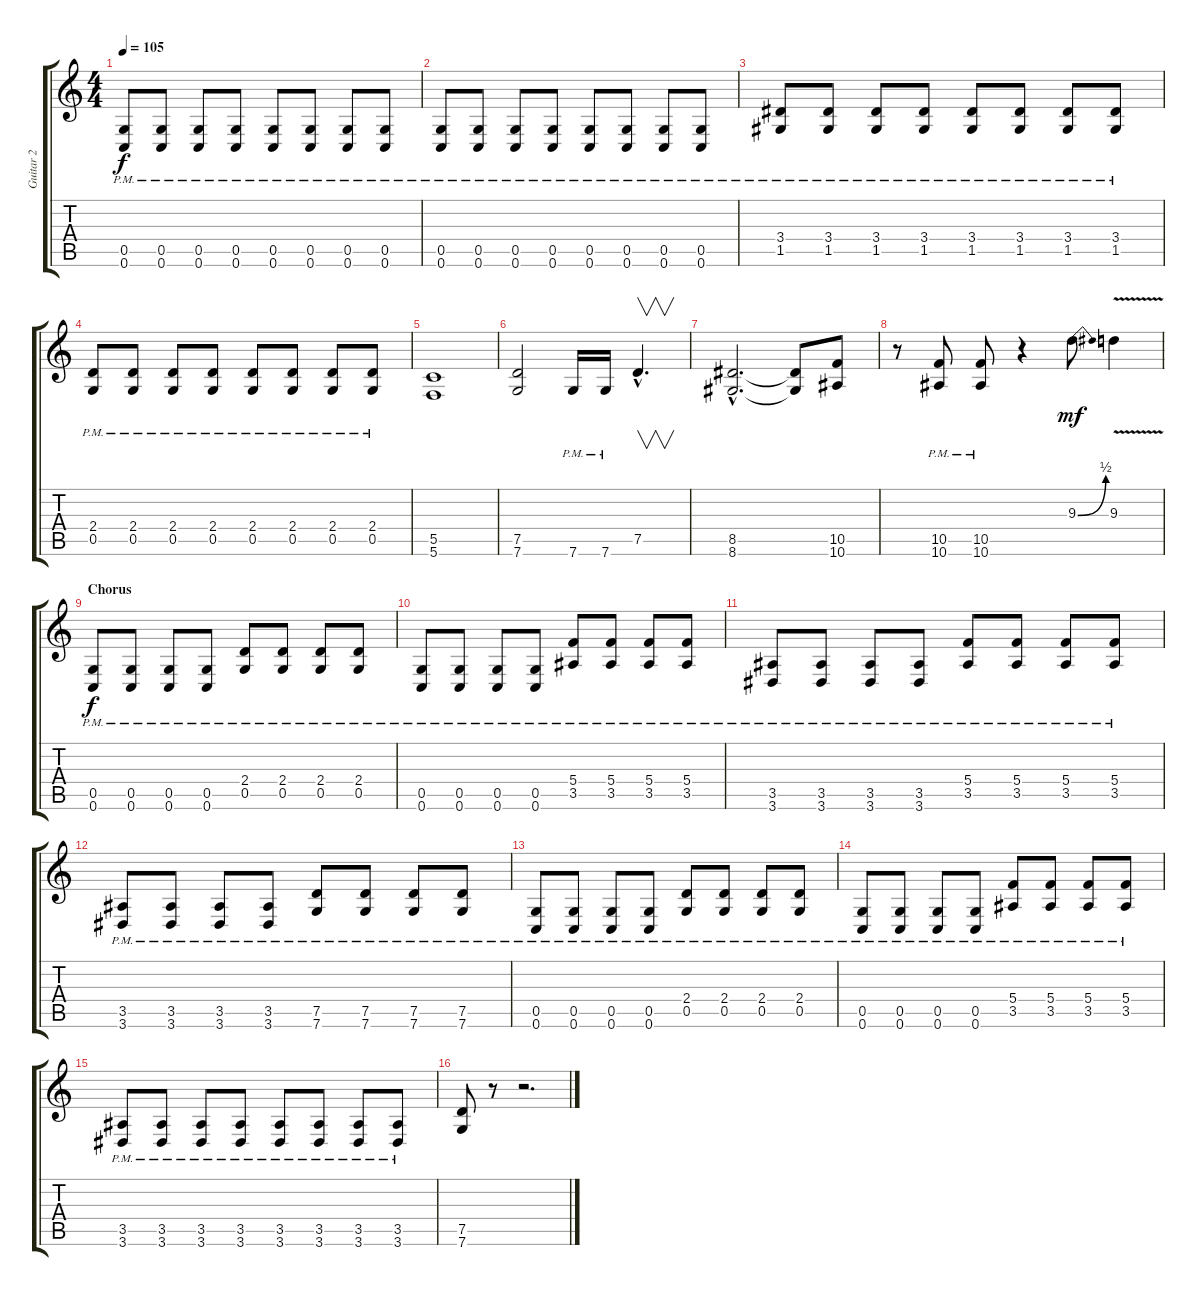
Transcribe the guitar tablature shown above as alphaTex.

\track ("Guitar 2" "Guitar 2") {instrument distortionguitar}
\staff {score tabs}
\tuning (D4 A3 F3 C3 G2 C2) {hide}
\ts (4 4)
\tempo 105
\clef g2
\ks c
(0.5{pm} 0.6{pm}).8{dy f} (0.5{pm} 0.6{pm}).8 (0.5{pm} 0.6{pm}).8 (0.5{pm} 0.6{pm}).8 (0.5{pm} 0.6{pm}).8 (0.5{pm} 0.6{pm}).8 (0.5{pm} 0.6{pm}).8 (0.5{pm} 0.6{pm}).8 |
(0.5{pm} 0.6{pm}).8 (0.5{pm} 0.6{pm}).8 (0.5{pm} 0.6{pm}).8 (0.5{pm} 0.6{pm}).8 (0.5{pm} 0.6{pm}).8 (0.5{pm} 0.6{pm}).8 (0.5{pm} 0.6{pm}).8 (0.5{pm} 0.6{pm}).8 |
(3.4{pm} 1.5{pm}).8 (3.4{pm} 1.5{pm}).8 (3.4{pm} 1.5{pm}).8 (3.4{pm} 1.5{pm}).8 (3.4{pm} 1.5{pm}).8 (3.4{pm} 1.5{pm}).8 (3.4{pm} 1.5{pm}).8 (3.4{pm} 1.5{pm}).8 |
(2.4{pm} 0.5{pm}).8 (2.4{pm} 0.5{pm}).8 (2.4{pm} 0.5{pm}).8 (2.4{pm} 0.5{pm}).8 (2.4{pm} 0.5{pm}).8 (2.4{pm} 0.5{pm}).8 (2.4{pm} 0.5{pm}).8 (2.4{pm} 0.5{pm}).8 |
(5.5 5.6).1 |
(7.5 7.6).2 7.6{pm}.16 7.6{pm}.16 7.5{hac}.4{v d instrument guitarharmonics} |
(8.5{hac} 8.6{hac}).2{d instrument distortionguitar} (8.5{t} 8.6{t}).8 (10.5 10.6).8 |
r.8 (10.5{pm} 10.6{pm}).8 (10.5{pm} 10.6{pm}).8 r.4 9.3{be (bend 0 0 60 2)}.8{dy mf} 9.3{v}.4 |
\section ("" "Chorus")
(0.5{pm} 0.6{pm}).8{dy f} (0.5{pm} 0.6{pm}).8 (0.5{pm} 0.6{pm}).8 (0.5{pm} 0.6{pm}).8 (2.4{pm} 0.5{pm}).8 (2.4{pm} 0.5{pm}).8 (2.4{pm} 0.5{pm}).8 (2.4{pm} 0.5{pm}).8 |
(0.5{pm} 0.6{pm}).8 (0.5{pm} 0.6{pm}).8 (0.5{pm} 0.6{pm}).8 (0.5{pm} 0.6{pm}).8 (5.4{pm} 3.5{pm}).8 (5.4{pm} 3.5{pm}).8 (5.4{pm} 3.5{pm}).8 (5.4{pm} 3.5{pm}).8 |
(3.5{pm} 3.6{pm}).8 (3.5{pm} 3.6{pm}).8 (3.5{pm} 3.6{pm}).8 (3.5{pm} 3.6{pm}).8 (5.4{pm} 3.5{pm}).8 (5.4{pm} 3.5{pm}).8 (5.4{pm} 3.5{pm}).8 (5.4{pm} 3.5{pm}).8 |
(3.5{pm} 3.6{pm}).8 (3.5{pm} 3.6{pm}).8 (3.5{pm} 3.6{pm}).8 (3.5{pm} 3.6{pm}).8 (7.5{pm} 7.6{pm}).8 (7.5{pm} 7.6{pm}).8 (7.5{pm} 7.6{pm}).8 (7.5{pm} 7.6{pm}).8 |
(0.5{pm} 0.6{pm}).8 (0.5{pm} 0.6{pm}).8 (0.5{pm} 0.6{pm}).8 (0.5{pm} 0.6{pm}).8 (2.4{pm} 0.5{pm}).8 (2.4{pm} 0.5{pm}).8 (2.4{pm} 0.5{pm}).8 (2.4{pm} 0.5{pm}).8 |
(0.5{pm} 0.6{pm}).8 (0.5{pm} 0.6{pm}).8 (0.5{pm} 0.6{pm}).8 (0.5{pm} 0.6{pm}).8 (5.4{pm} 3.5{pm}).8 (5.4{pm} 3.5{pm}).8 (5.4{pm} 3.5{pm}).8 (5.4{pm} 3.5{pm}).8 |
(3.5{pm} 3.6{pm}).8 (3.5{pm} 3.6{pm}).8 (3.5{pm} 3.6{pm}).8 (3.5{pm} 3.6{pm}).8 (3.5{pm} 3.6{pm}).8 (3.5{pm} 3.6{pm}).8 (3.5{pm} 3.6{pm}).8 (3.5{pm} 3.6{pm}).8 |
(7.5 7.6).8 r.8 r.2{d}
